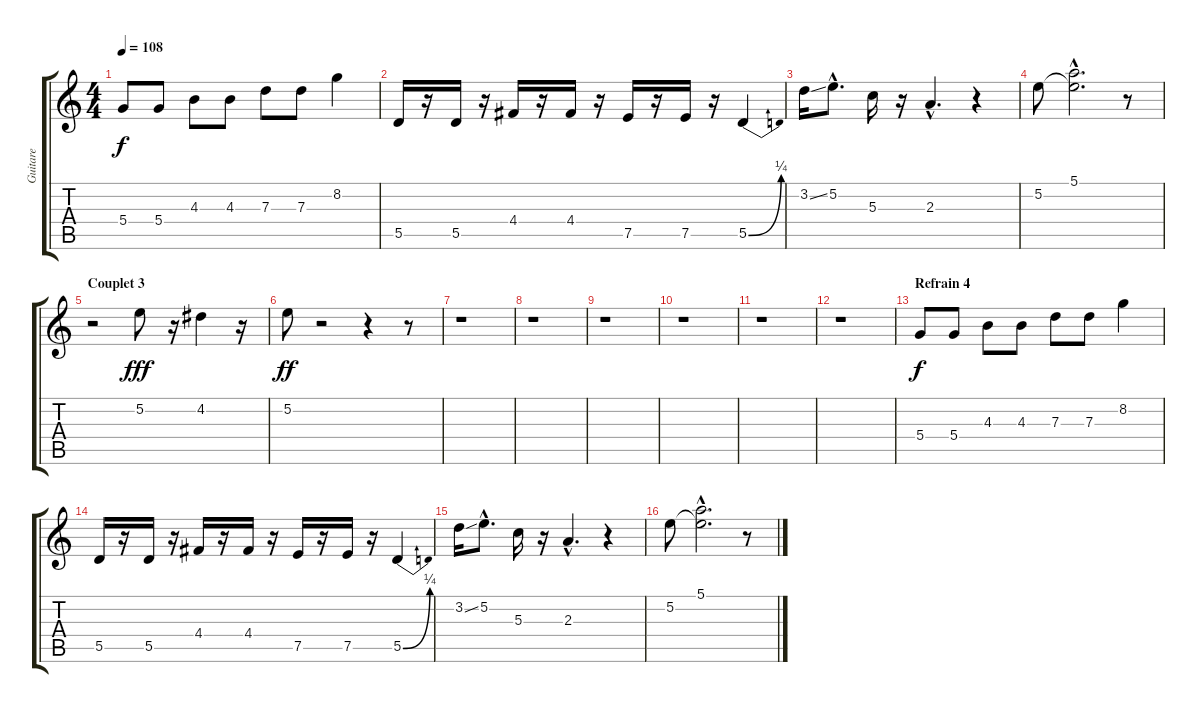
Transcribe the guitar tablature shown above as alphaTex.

\track ("Guitare" "Guitare") {instrument overdrivenguitar}
\staff {score tabs}
\tuning (E4 B3 G3 D3 A2 E2) {hide}
\ts (4 4)
\tempo 108
\clef g2
\ks c
5.4.8{dy f} 5.4.8 4.3.8 4.3.8 7.3.8 7.3.8 8.2.4 |
5.5.16 r.16 5.5.16 r.16 4.4.16 r.16 4.4.16 r.16 7.5.16 r.16 7.5.16 r.16 5.5{be (bend 0 0 60 1)}.4 |
3.2{ss}.16 5.2{hac}.8{d} 5.3.16 r.16 2.3{hac}.4{d} r.4 |
5.2.8 (5.1{hac} 5.2{hac t}).2{d} r.8 |
\section ("" "Couplet 3")
r.2 5.2.8{dy fff} r.16 4.2.4 r.16 |
5.2.8{dy ff} r.2 r.4 r.8 |
r.1 |
r.1 |
r.1 |
r.1 |
r.1 |
r.1 |
\section ("" "Refrain 4")
5.4.8{dy f} 5.4.8 4.3.8 4.3.8 7.3.8 7.3.8 8.2.4 |
5.5.16 r.16 5.5.16 r.16 4.4.16 r.16 4.4.16 r.16 7.5.16 r.16 7.5.16 r.16 5.5{be (bend 0 0 60 1)}.4 |
3.2{ss}.16 5.2{hac}.8{d} 5.3.16 r.16 2.3{hac}.4{d} r.4 |
5.2.8 (5.1{hac} 5.2{hac t}).2{d} r.8
